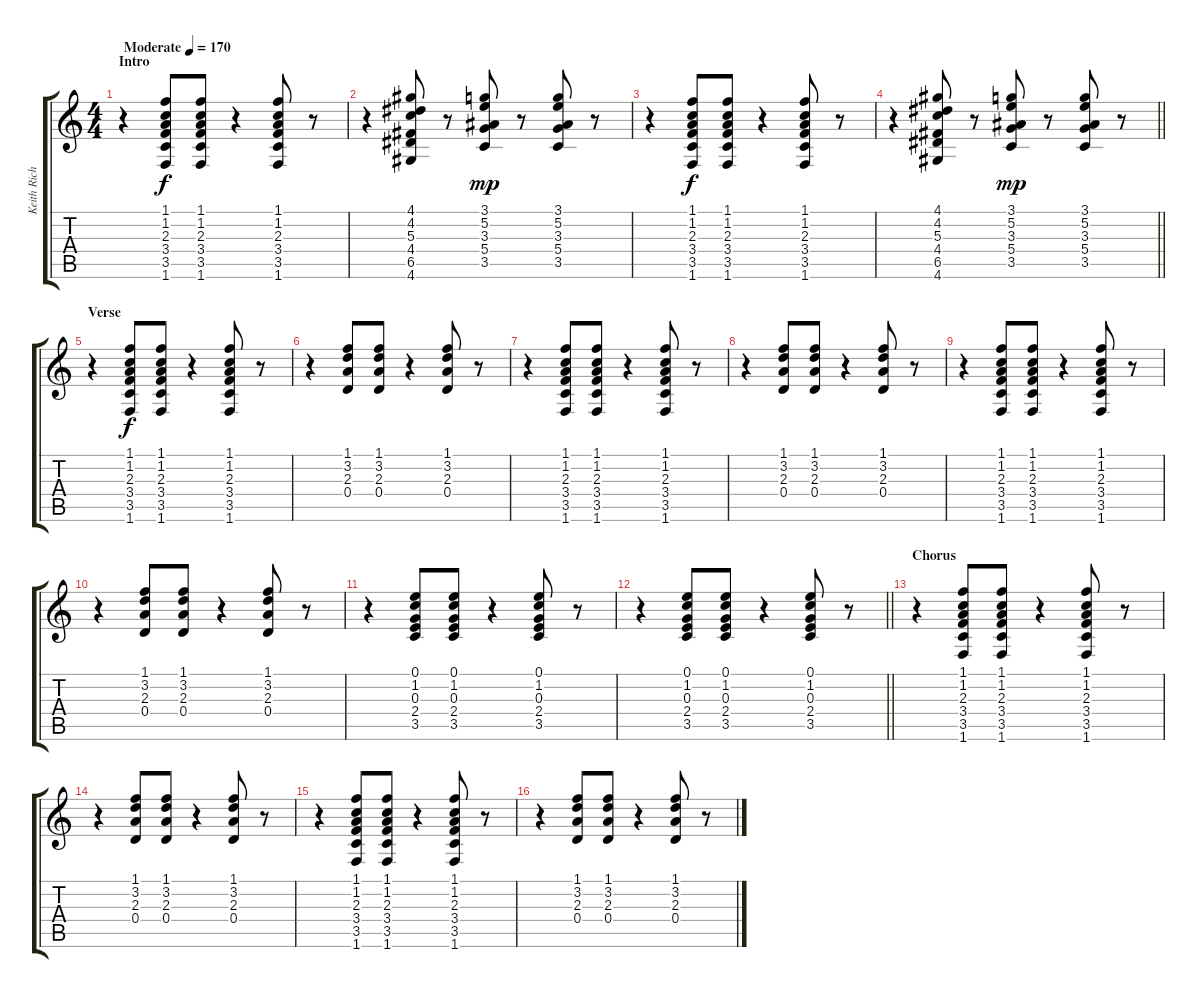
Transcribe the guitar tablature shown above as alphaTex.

\track ("Keith Richards" "Keith Rich") {instrument electricguitarjazz}
\staff {score tabs}
\tuning (E4 B3 G3 D3 A2 E2) {hide}
\ts (4 4)
\section ("" "Intro")
\tempo (170 "Moderate")
\clef g2
\ks c
r.4{dy f instrument electricguitarjazz} (1.1 1.2 2.3 3.4 3.5 1.6).8 (1.1 1.2 2.3 3.4 3.5 1.6).8 r.4 (1.1 1.2 2.3 3.4 3.5 1.6).8 r.8 |
r.4 (4.1 4.2 5.3 4.4 6.5 4.6).8 r.8 (3.1 5.2 3.3 5.4 3.5).8{dy mp} r.8 (3.1 5.2 3.3 5.4 3.5).8 r.8 |
r.4 (1.1 1.2 2.3 3.4 3.5 1.6).8{dy f} (1.1 1.2 2.3 3.4 3.5 1.6).8 r.4 (1.1 1.2 2.3 3.4 3.5 1.6).8 r.8 |
\barLineRight lightlight
r.4 (4.1 4.2 5.3 4.4 6.5 4.6).8 r.8 (3.1 5.2 3.3 5.4 3.5).8{dy mp} r.8 (3.1 5.2 3.3 5.4 3.5).8 r.8 |
\section ("" "Verse")
r.4 (1.1 1.2 2.3 3.4 3.5 1.6).8{dy f} (1.1 1.2 2.3 3.4 3.5 1.6).8 r.4 (1.1 1.2 2.3 3.4 3.5 1.6).8 r.8 |
r.4 (1.1 3.2 2.3 0.4).8 (1.1 3.2 2.3 0.4).8 r.4 (1.1 3.2 2.3 0.4).8 r.8 |
r.4 (1.1 1.2 2.3 3.4 3.5 1.6).8 (1.1 1.2 2.3 3.4 3.5 1.6).8 r.4 (1.1 1.2 2.3 3.4 3.5 1.6).8 r.8 |
r.4 (1.1 3.2 2.3 0.4).8 (1.1 3.2 2.3 0.4).8 r.4 (1.1 3.2 2.3 0.4).8 r.8 |
r.4 (1.1 1.2 2.3 3.4 3.5 1.6).8 (1.1 1.2 2.3 3.4 3.5 1.6).8 r.4 (1.1 1.2 2.3 3.4 3.5 1.6).8 r.8 |
r.4 (1.1 3.2 2.3 0.4).8 (1.1 3.2 2.3 0.4).8 r.4 (1.1 3.2 2.3 0.4).8 r.8 |
r.4 (0.1 1.2 0.3 2.4 3.5).8 (0.1 1.2 0.3 2.4 3.5).8 r.4 (0.1 1.2 0.3 2.4 3.5).8 r.8 |
\barLineRight lightlight
r.4 (0.1 1.2 0.3 2.4 3.5).8 (0.1 1.2 0.3 2.4 3.5).8 r.4 (0.1 1.2 0.3 2.4 3.5).8 r.8 |
\section ("" "Chorus")
r.4 (1.1 1.2 2.3 3.4 3.5 1.6).8 (1.1 1.2 2.3 3.4 3.5 1.6).8 r.4 (1.1 1.2 2.3 3.4 3.5 1.6).8 r.8 |
r.4 (1.1 3.2 2.3 0.4).8 (1.1 3.2 2.3 0.4).8 r.4 (1.1 3.2 2.3 0.4).8 r.8 |
r.4 (1.1 1.2 2.3 3.4 3.5 1.6).8 (1.1 1.2 2.3 3.4 3.5 1.6).8 r.4 (1.1 1.2 2.3 3.4 3.5 1.6).8 r.8 |
r.4 (1.1 3.2 2.3 0.4).8 (1.1 3.2 2.3 0.4).8 r.4 (1.1 3.2 2.3 0.4).8 r.8
